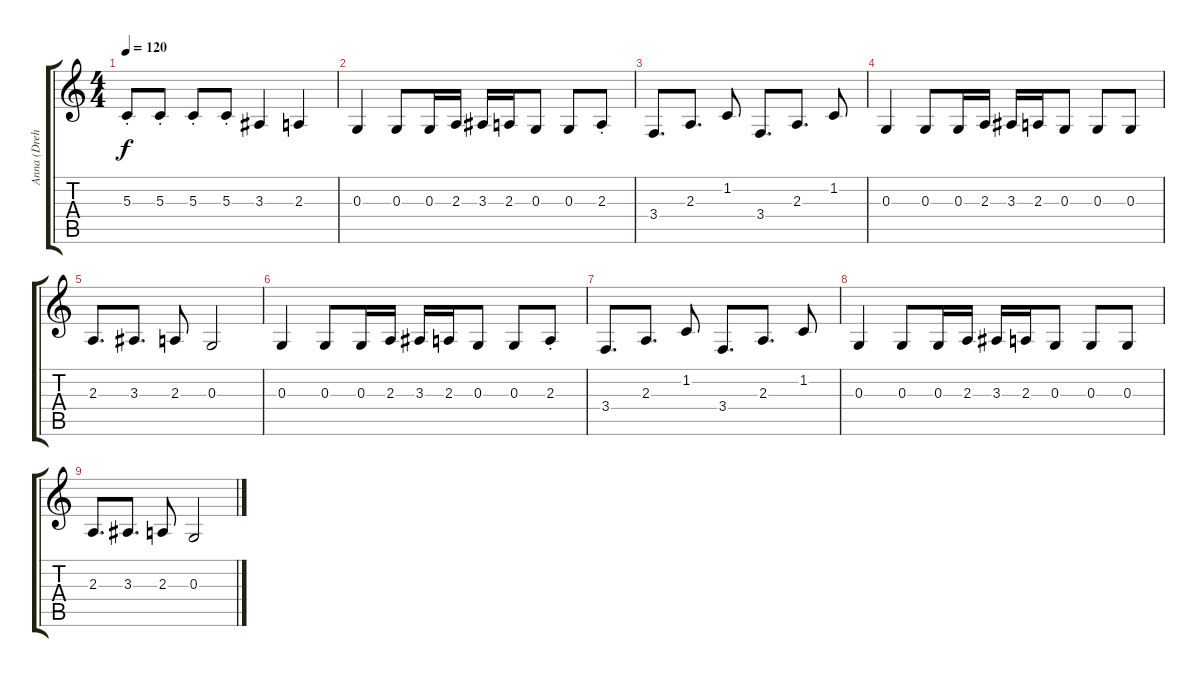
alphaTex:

\track ("Anna (Drehleier)" "Anna (Dreh") {instrument accordion}
\staff {score tabs}
\tuning (E4 B3 G3 D3 A2 E2) {hide}
\ts (4 4)
\tempo 120
\clef g2
\ks c
5.3{st}.8{dy f} 5.3{st}.8 5.3{st}.8 5.3{st}.8 3.3.4 2.3.4 |
0.3.4 0.3.8 0.3.16 2.3.16 3.3.16 2.3.16 0.3.8 0.3.8 2.3{st}.8 |
3.4.8{d} 2.3.8{d} 1.2.8 3.4.8{d} 2.3.8{d} 1.2.8 |
0.3.4 0.3.8 0.3.16 2.3.16 3.3.16 2.3.16 0.3.8 0.3.8 0.3.8 |
2.3.8{d} 3.3.8{d} 2.3.8 0.3.2 |
0.3.4 0.3.8 0.3.16 2.3.16 3.3.16 2.3.16 0.3.8 0.3.8 2.3{st}.8 |
3.4.8{d} 2.3.8{d} 1.2.8 3.4.8{d} 2.3.8{d} 1.2.8 |
0.3.4 0.3.8 0.3.16 2.3.16 3.3.16 2.3.16 0.3.8 0.3.8 0.3.8 |
2.3.8{d} 3.3.8{d} 2.3.8 0.3.2
